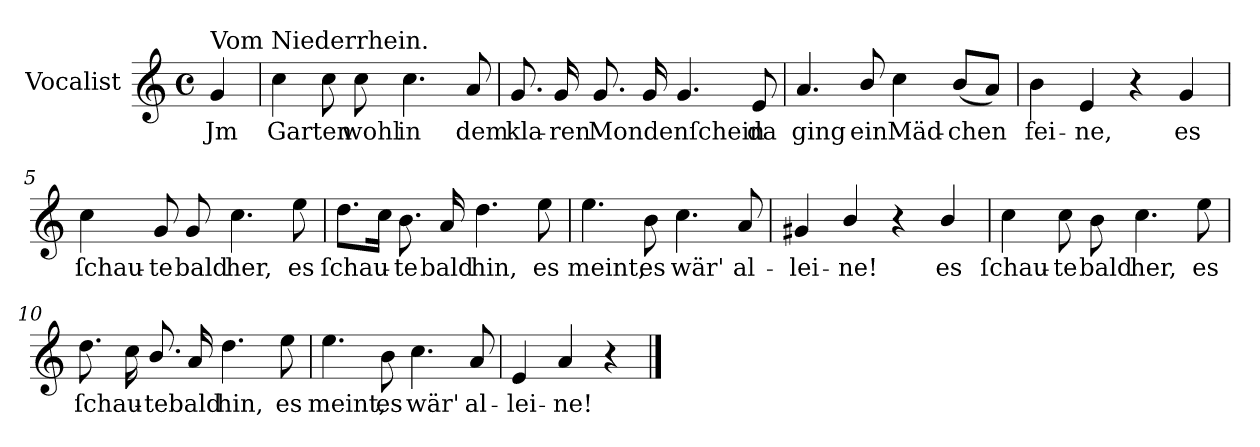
**kern	**text
*part1	*part1
*staff1	*staff1
*I"Vocalist	*
*k[]	*
*a:	*
*M4/4	*
*met(c)	*
=	=
!LO:TX:a:t=Vom Niederrhein.	!
4g	Jm
=1	=1
4cc	Garten
8cc	.
8cc	wohl
4.cc	in
8a	dem
=2	=2
8.g	kla-
16g	-ren
8.g	Mondenſchein
16g	.
4.g	.
8e	da
=3	=3
4.a	ging
8b/	ein
4cc	Mäd-
(8bL	-chen
8aJ)	.
=4	=4
4b	fei-
4e	-ne,
4r	.
4g	es
=5	=5
4cc	ſchau-
8g	-te
8g	bald
4.cc	her,
8ee	es
=6	=6
8.ddL	ſchau-
16ccJk	.
8.b	-te
16a	bald
4.dd	hin,
8ee	es
=7	=7
4.ee	meint,
8b	es
4.cc	wär'
8a	al-
=8	=8
4g#X	-lei-
4b/	-ne!
4r	.
4b/	es
=9	=9
4cc	ſchau-
8cc	-te
8b	bald
4.cc	her,
8ee	es
=10	=10
8.dd	ſchau-
16cc	.
8.b/	-te
16a	bald
4.dd	hin,
8ee	es
=11	=11
4.ee	meint,
8b	es
4.cc	wär'
8a	al-
=12	=12
4e	-lei-
4a	-ne!
4r	.
==	==
*-	*-
